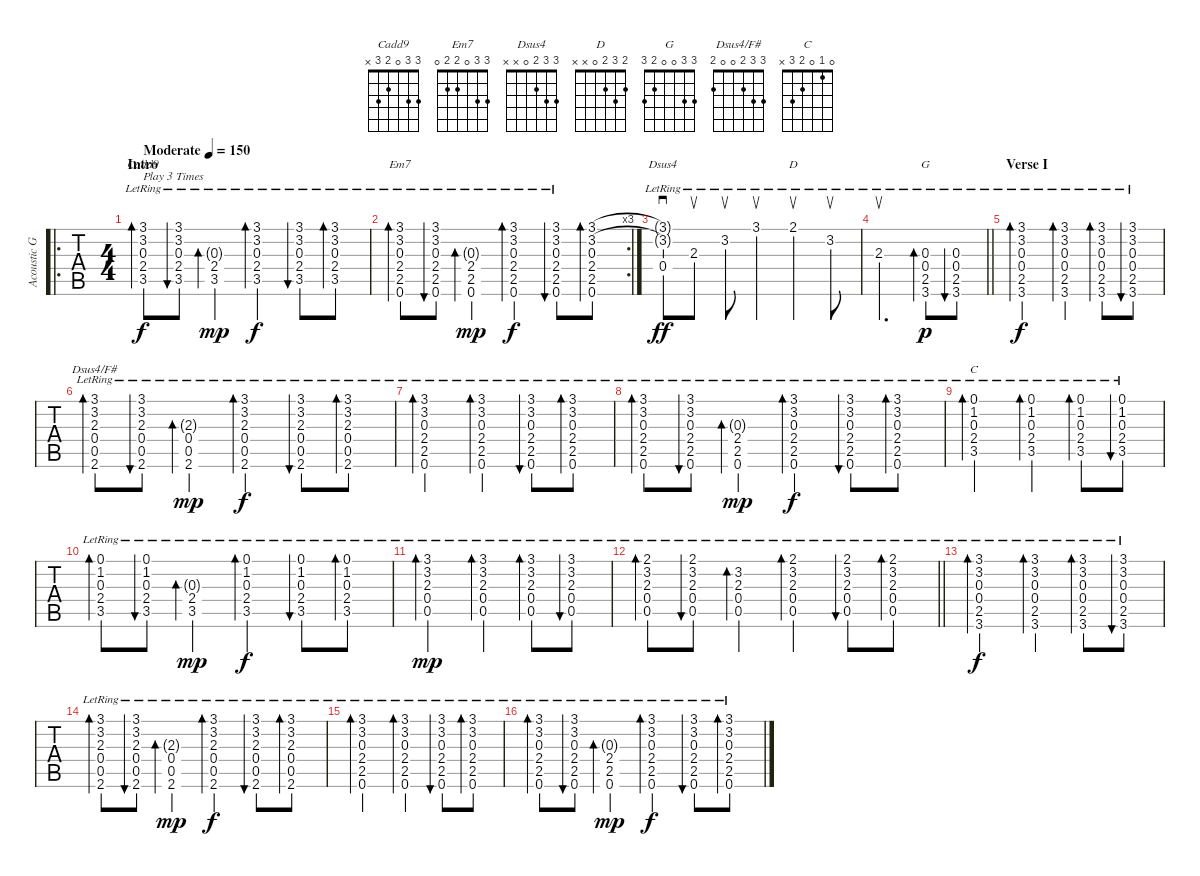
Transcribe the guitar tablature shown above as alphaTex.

\track ("Acoustic Guitar #1" "Acoustic G") {instrument acousticguitarsteel}
\staff {tabs}
\tuning (E4 B3 G3 D3 A2 E2) {hide}
\chord ("Cadd9" 3 3 0 2 3 x)
\chord ("Em7" 3 3 0 2 2 0)
\chord ("Dsus4" 3 3 2 0 x x)
\chord ("D" 2 3 2 0 x x)
\chord ("G" 3 3 0 0 2 3)
\chord ("Dsus4/F#" 3 3 2 0 0 2)
\chord ("C" 0 1 0 2 3 x)
\ro
\ts (4 4)
\section ("" "Intro")
\tempo (150 "Moderate")
\clef g2
\ks c
(3.1{lr} 3.2{lr} 0.3{lr} 2.4{lr} 3.5{lr}).8{bd 60 ch "Cadd9" txt "Play 3 Times" dy f instrument acousticguitarsteel} (3.1{lr} 3.2{lr} 0.3{lr} 2.4{lr} 3.5{lr}).8{bu 60} (0.3{g lr} 2.4{lr} 3.5{lr}).4{bd 60 dy mp} (3.1{lr} 3.2{lr} 0.3{lr} 2.4{lr} 3.5{lr}).4{bd 60 dy f} (3.1{lr} 3.2{lr} 0.3{lr} 2.4{lr} 3.5{lr}).8{bu 60} (3.1{lr} 3.2{lr} 0.3{lr} 2.4{lr} 3.5{lr}).8{bd 60} |
\rc 3
(3.1{lr} 3.2{lr} 0.3{lr} 2.4{lr} 2.5{lr} 0.6{lr}).8{bd 60 ch "Em7"} (3.1{lr} 3.2{lr} 0.3{lr} 2.4{lr} 2.5{lr} 0.6{lr}).8{bu 60} (0.3{g lr} 2.4{lr} 2.5{lr} 0.6{lr}).4{bd 60 dy mp} (3.1{lr} 3.2{lr} 0.3{lr} 2.4{lr} 2.5{lr} 0.6{lr}).4{bd 60 dy f} (3.1{lr} 3.2{lr} 0.3{lr} 2.4{lr} 2.5{lr} 0.6{lr}).8{bu 60} (3.1 3.2 0.3 2.4 2.5 0.6).8{bd 60} |
(3.1{t} 3.2{t} 0.4{lr}).8{sd ch "Dsus4" dy ff} 2.3{lr}.8{su} 3.2{lr}.8{su} 3.1{lr}.4{su} 2.1{lr}.4{su ch "D"} 3.2{lr}.8{su} |
\barLineRight lightlight
2.3{lr}.2{d su volume 10} (0.3{lr} 0.4{lr} 2.5 3.6{lr}).8{bd 60 ch "G" dy p} (0.3{lr} 0.4{lr} 2.5 3.6{lr}).8{bu 60} |
\section ("" "Verse I")
(3.1{lr} 3.2{lr} 0.3{lr} 0.4{lr} 2.5{lr} 3.6{lr}).2{bd 60 dy f volume 13} (3.1{lr} 3.2{lr} 0.3{lr} 0.4{lr} 2.5{lr} 3.6{lr}).4{bd 60} (3.1{lr} 3.2{lr} 0.3{lr} 0.4{lr} 2.5{lr} 3.6{lr}).8{bd 60} (3.1{lr} 3.2{lr} 0.3{lr} 0.4{lr} 2.5{lr} 3.6{lr}).8{bu 60} |
(3.1{lr} 3.2{lr} 2.3{lr} 0.4{lr} 0.5{lr} 2.6{lr}).8{bd 60 ch "Dsus4/F#"} (3.1{lr} 3.2{lr} 2.3{lr} 0.4{lr} 0.5{lr} 2.6{lr}).8{bu 60} (2.3{g lr} 0.4{lr} 0.5{lr} 2.6{lr}).4{bd 60 dy mp} (3.1{lr} 3.2{lr} 2.3{lr} 0.4{lr} 0.5{lr} 2.6{lr}).4{bd 60 dy f} (3.1{lr} 3.2{lr} 2.3{lr} 0.4{lr} 0.5{lr} 2.6{lr}).8{bu 60} (3.1{lr} 3.2{lr} 2.3{lr} 0.4{lr} 0.5{lr} 2.6{lr}).8{bd 60} |
(3.1{lr} 3.2{lr} 0.3{lr} 2.4{lr} 2.5{lr} 0.6{lr}).2{bd 60} (3.1{lr} 3.2{lr} 0.3{lr} 2.4{lr} 2.5{lr} 0.6{lr}).4{bd 60} (3.1{lr} 3.2{lr} 0.3{lr} 2.4{lr} 2.5{lr} 0.6{lr}).8{bu 60} (3.1{lr} 3.2{lr} 0.3{lr} 2.4{lr} 2.5{lr} 0.6{lr}).8{bd 60} |
(3.1{lr} 3.2{lr} 0.3{lr} 2.4{lr} 2.5{lr} 0.6{lr}).8{bd 60} (3.1{lr} 3.2{lr} 0.3{lr} 2.4{lr} 2.5{lr} 0.6{lr}).8{bu 60} (0.3{g lr} 2.4{lr} 2.5{lr} 0.6{lr}).4{bd 60 dy mp} (3.1{lr} 3.2{lr} 0.3{lr} 2.4{lr} 2.5{lr} 0.6{lr}).4{bd 60 dy f} (3.1{lr} 3.2{lr} 0.3{lr} 2.4{lr} 2.5{lr} 0.6{lr}).8{bu 60} (3.1{lr} 3.2{lr} 0.3{lr} 2.4{lr} 2.5{lr} 0.6{lr}).8{bd 60} |
(0.1{lr} 1.2{lr} 0.3{lr} 2.4{lr} 3.5{lr}).2{bd 60 ch "C"} (0.1{lr} 1.2{lr} 0.3{lr} 2.4{lr} 3.5{lr}).4{bd 60} (0.1{lr} 1.2{lr} 0.3{lr} 2.4{lr} 3.5{lr}).8{bd 60} (0.1{lr} 1.2{lr} 0.3{lr} 2.4{lr} 3.5{lr}).8{bu 60} |
(0.1{lr} 1.2{lr} 0.3{lr} 2.4{lr} 3.5{lr}).8{bd 60} (0.1{lr} 1.2{lr} 0.3{lr} 2.4{lr} 3.5{lr}).8{bu 60} (0.3{g lr} 2.4{lr} 3.5{lr}).4{bd 60 dy mp} (0.1{lr} 1.2{lr} 0.3{lr} 2.4{lr} 3.5{lr}).4{bd 60 dy f} (0.1{lr} 1.2{lr} 0.3{lr} 2.4{lr} 3.5{lr}).8{bu 60} (0.1{lr} 1.2{lr} 0.3{lr} 2.4{lr} 3.5{lr}).8{bd 60} |
(3.1{lr} 3.2{lr} 2.3{lr} 0.4{lr} 0.5{lr}).2{bd 60 dy mp} (3.1{lr} 3.2{lr} 2.3{lr} 0.4{lr} 0.5{lr}).4{bd 60} (3.1{lr} 3.2{lr} 2.3{lr} 0.4{lr} 0.5{lr}).8{bd 60} (3.1{lr} 3.2{lr} 2.3{lr} 0.4{lr} 0.5{lr}).8{bu 60} |
\barLineRight lightlight
(2.1{lr} 3.2{lr} 2.3{lr} 0.4{lr} 0.5{lr}).8{bd 60} (2.1{lr} 3.2{lr} 2.3{lr} 0.4{lr} 0.5{lr}).8{bu 60} (3.2{lr} 2.3{lr} 0.4{lr} 0.5{lr}).4{bd 60} (2.1{lr} 3.2{lr} 2.3{lr} 0.4{lr} 0.5{lr}).4{bd 60} (2.1{lr} 3.2{lr} 2.3{lr} 0.4{lr} 0.5{lr}).8{bu 60} (2.1{lr} 3.2{lr} 2.3{lr} 0.4{lr} 0.5{lr}).8{bd 60} |
(3.1{lr} 3.2{lr} 0.3{lr} 0.4{lr} 2.5{lr} 3.6{lr}).2{bd 60 dy f} (3.1{lr} 3.2{lr} 0.3{lr} 0.4{lr} 2.5{lr} 3.6{lr}).4{bd 60} (3.1{lr} 3.2{lr} 0.3{lr} 0.4{lr} 2.5{lr} 3.6{lr}).8{bd 60} (3.1{lr} 3.2{lr} 0.3{lr} 0.4{lr} 2.5{lr} 3.6{lr}).8{bu 60} |
(3.1{lr} 3.2{lr} 2.3{lr} 0.4{lr} 0.5{lr} 2.6{lr}).8{bd 60} (3.1{lr} 3.2{lr} 2.3{lr} 0.4{lr} 0.5{lr} 2.6{lr}).8{bu 60} (2.3{g lr} 0.4{lr} 0.5{lr} 2.6{lr}).4{bd 60 dy mp} (3.1{lr} 3.2{lr} 2.3{lr} 0.4{lr} 0.5{lr} 2.6{lr}).4{bd 60 dy f} (3.1{lr} 3.2{lr} 2.3{lr} 0.4{lr} 0.5{lr} 2.6{lr}).8{bu 60} (3.1{lr} 3.2{lr} 2.3{lr} 0.4{lr} 0.5{lr} 2.6{lr}).8{bd 60} |
(3.1{lr} 3.2{lr} 0.3{lr} 2.4{lr} 2.5{lr} 0.6{lr}).2{bd 60} (3.1{lr} 3.2{lr} 0.3{lr} 2.4{lr} 2.5{lr} 0.6{lr}).4{bd 60} (3.1{lr} 3.2{lr} 0.3{lr} 2.4{lr} 2.5{lr} 0.6{lr}).8{bu 60} (3.1{lr} 3.2{lr} 0.3{lr} 2.4{lr} 2.5{lr} 0.6{lr}).8{bd 60} |
(3.1{lr} 3.2{lr} 0.3{lr} 2.4{lr} 2.5{lr} 0.6{lr}).8{bd 60} (3.1{lr} 3.2{lr} 0.3{lr} 2.4{lr} 2.5{lr} 0.6{lr}).8{bu 60} (0.3{g lr} 2.4{lr} 2.5{lr} 0.6{lr}).4{bd 60 dy mp} (3.1{lr} 3.2{lr} 0.3{lr} 2.4{lr} 2.5{lr} 0.6{lr}).4{bd 60 dy f} (3.1{lr} 3.2{lr} 0.3{lr} 2.4{lr} 2.5{lr} 0.6{lr}).8{bu 60} (3.1{lr} 3.2{lr} 0.3{lr} 2.4{lr} 2.5{lr} 0.6{lr}).8{bd 60}
